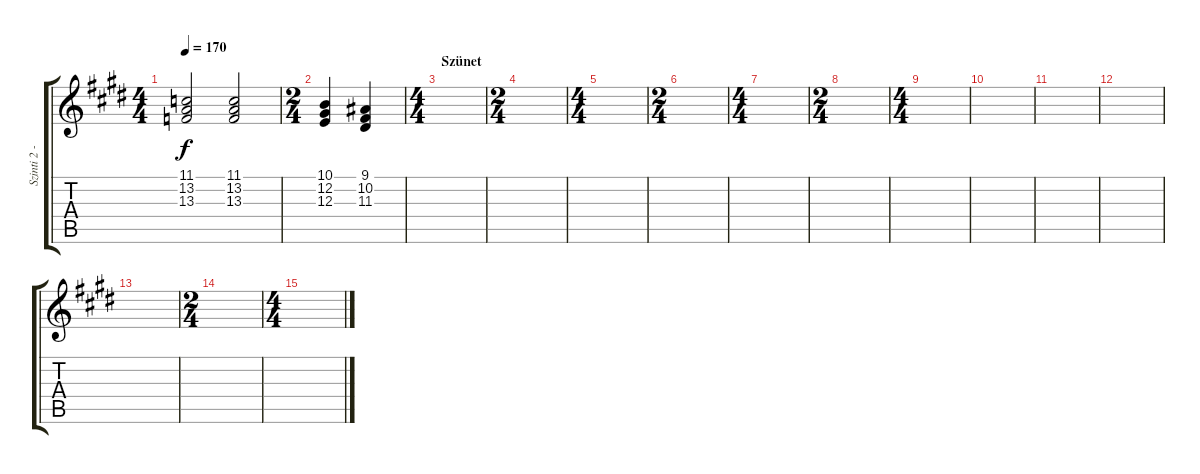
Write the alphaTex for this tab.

\track ("Szinti 2 - Kórus, Strings" "Szinti 2 -") {instrument stringensemble1}
\staff {score tabs}
\tuning (Db4 Ab3 E3 B2 Gb2 Db2) {hide}
\ts (4 4)
\tempo 170
\clef g2
\ks c#minor
(11.1 13.2 13.3).2{dy f} (11.1 13.2 13.3).2 |
\ts (2 4)
(10.1 12.2 12.3).4 (9.1 10.2 11.3).4 |
\ts (4 4)
\section ("" "Szünet")
|
\ts (2 4)
|
\ts (4 4)
|
\ts (2 4)
|
\ts (4 4)
|
\ts (2 4)
|
\ts (4 4)
|
|
|
|
|
\ts (2 4)
|
\ts (4 4)
